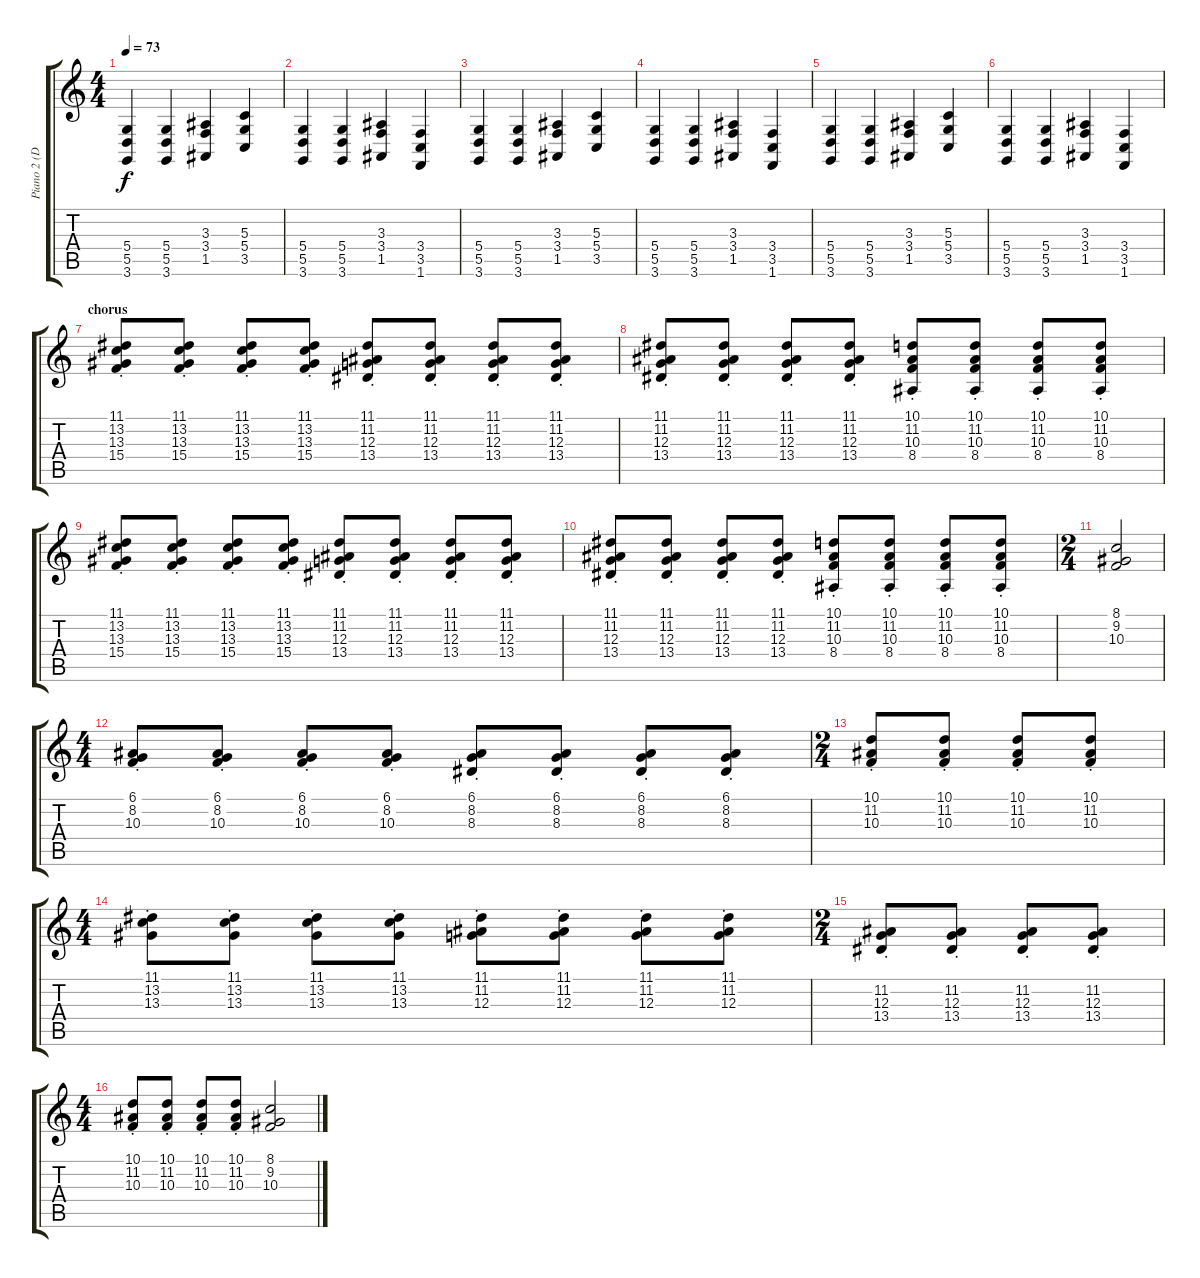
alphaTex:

\track ("Piano 2 (Davies)" "Piano 2 (D") {instrument electricpiano1}
\staff {score tabs}
\tuning (E4 B3 G3 D3 A2 E2) {hide}
\ts (4 4)
\tempo 73
\clef g2
\ks c
(5.4 5.5 3.6).4{dy f} (5.4 5.5 3.6).4 (3.3 3.4 1.5).4 (5.3 5.4 3.5).4 |
(5.4 5.5 3.6).4 (5.4 5.5 3.6).4 (3.3 3.4 1.5).4 (3.4 3.5 1.6).4 |
(5.4 5.5 3.6).4 (5.4 5.5 3.6).4 (3.3 3.4 1.5).4 (5.3 5.4 3.5).4 |
(5.4 5.5 3.6).4 (5.4 5.5 3.6).4 (3.3 3.4 1.5).4 (3.4 3.5 1.6).4 |
(5.4 5.5 3.6).4 (5.4 5.5 3.6).4 (3.3 3.4 1.5).4 (5.3 5.4 3.5).4 |
(5.4 5.5 3.6).4 (5.4 5.5 3.6).4 (3.3 3.4 1.5).4 (3.4 3.5 1.6).4 |
\section ("" "chorus")
(11.1{st} 13.2{st} 13.3{st} 15.4{st}).8 (11.1{st} 13.2{st} 13.3{st} 15.4{st}).8 (11.1{st} 13.2{st} 13.3{st} 15.4{st}).8 (11.1{st} 13.2{st} 13.3{st} 15.4{st}).8 (11.1{st} 11.2{st} 12.3{st} 13.4{st}).8 (11.1{st} 11.2{st} 12.3{st} 13.4{st}).8 (11.1{st} 11.2{st} 12.3{st} 13.4{st}).8 (11.1{st} 11.2{st} 12.3{st} 13.4{st}).8 |
(11.1{st} 11.2{st} 12.3{st} 13.4{st}).8 (11.1{st} 11.2{st} 12.3{st} 13.4{st}).8 (11.1{st} 11.2{st} 12.3{st} 13.4{st}).8 (11.1{st} 11.2{st} 12.3{st} 13.4{st}).8 (10.1{st} 11.2{st} 10.3{st} 8.4{st}).8 (10.1{st} 11.2{st} 10.3{st} 8.4{st}).8 (10.1{st} 11.2{st} 10.3{st} 8.4{st}).8 (10.1{st} 11.2{st} 10.3{st} 8.4{st}).8 |
(11.1{st} 13.2{st} 13.3{st} 15.4{st}).8 (11.1{st} 13.2{st} 13.3{st} 15.4{st}).8 (11.1{st} 13.2{st} 13.3{st} 15.4{st}).8 (11.1{st} 13.2{st} 13.3{st} 15.4{st}).8 (11.1{st} 11.2{st} 12.3{st} 13.4{st}).8 (11.1{st} 11.2{st} 12.3{st} 13.4{st}).8 (11.1{st} 11.2{st} 12.3{st} 13.4{st}).8 (11.1{st} 11.2{st} 12.3{st} 13.4{st}).8 |
(11.1{st} 11.2{st} 12.3{st} 13.4{st}).8 (11.1{st} 11.2{st} 12.3{st} 13.4{st}).8 (11.1{st} 11.2{st} 12.3{st} 13.4{st}).8 (11.1{st} 11.2{st} 12.3{st} 13.4{st}).8 (10.1{st} 11.2{st} 10.3{st} 8.4{st}).8 (10.1{st} 11.2{st} 10.3{st} 8.4{st}).8 (10.1{st} 11.2{st} 10.3{st} 8.4{st}).8 (10.1{st} 11.2{st} 10.3{st} 8.4{st}).8 |
\ts (2 4)
(8.1 9.2 10.3).2 |
\ts (4 4)
(6.1{st} 8.2{st} 10.3{st}).8 (6.1{st} 8.2{st} 10.3{st}).8 (6.1{st} 8.2{st} 10.3{st}).8 (6.1{st} 8.2{st} 10.3{st}).8 (6.1{st} 8.2{st} 8.3{st}).8 (6.1{st} 8.2{st} 8.3{st}).8 (6.1{st} 8.2{st} 8.3{st}).8 (6.1{st} 8.2{st} 8.3{st}).8 |
\ts (2 4)
(10.1{st} 11.2{st} 10.3{st}).8 (10.1{st} 11.2{st} 10.3{st}).8 (10.1{st} 11.2{st} 10.3{st}).8 (10.1{st} 11.2{st} 10.3{st}).8 |
\ts (4 4)
(11.1{st} 13.2{st} 13.3{st}).8 (11.1{st} 13.2{st} 13.3{st}).8 (11.1{st} 13.2{st} 13.3{st}).8 (11.1{st} 13.2{st} 13.3{st}).8 (11.1{st} 11.2{st} 12.3{st}).8 (11.1{st} 11.2{st} 12.3{st}).8 (11.1{st} 11.2{st} 12.3{st}).8 (11.1{st} 11.2{st} 12.3{st}).8 |
\ts (2 4)
(11.2{st} 12.3{st} 13.4{st}).8 (11.2{st} 12.3{st} 13.4{st}).8 (11.2{st} 12.3{st} 13.4{st}).8 (11.2{st} 12.3{st} 13.4{st}).8 |
\ts (4 4)
(10.1{st} 11.2{st} 10.3{st}).8 (10.1{st} 11.2{st} 10.3{st}).8 (10.1{st} 11.2{st} 10.3{st}).8 (10.1{st} 11.2{st} 10.3{st}).8 (8.1 9.2 10.3).2
